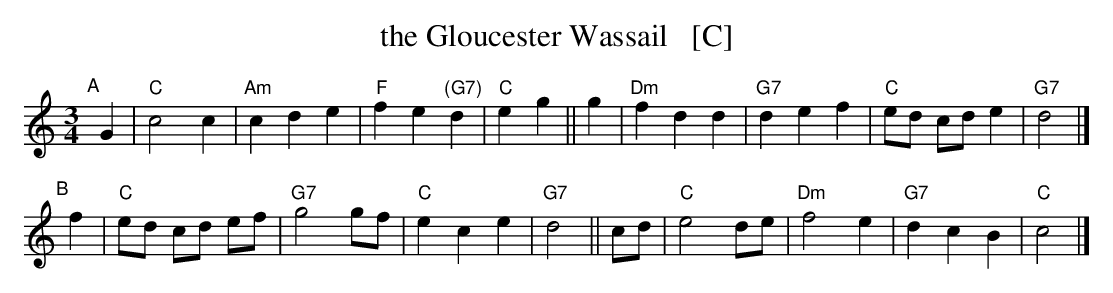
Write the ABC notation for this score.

X:1
T: the Gloucester Wassail   [C]
M: 3/4
L: 1/8
K: C
"^A"[|]\
G2 | "C"c4 c2 | "Am"c2 d2 e2 | "F"f2 e2 "(G7)"d2 | "C"e2 g2 ||\
g2 | "Dm"f2 d2 d2 | "G7"d2 e2 f2 | "C"ed cd e2 | "G7"d4 |]
"^B"[|]\
f2 | "C"ed cd ef | "G7"g4 gf | "C"e2 c2 e2 | "G7"d4 ||\
cd | "C"e4 de | "Dm"f4 e2 | "G7"d2 c2 B2 | "C"c4 |]
